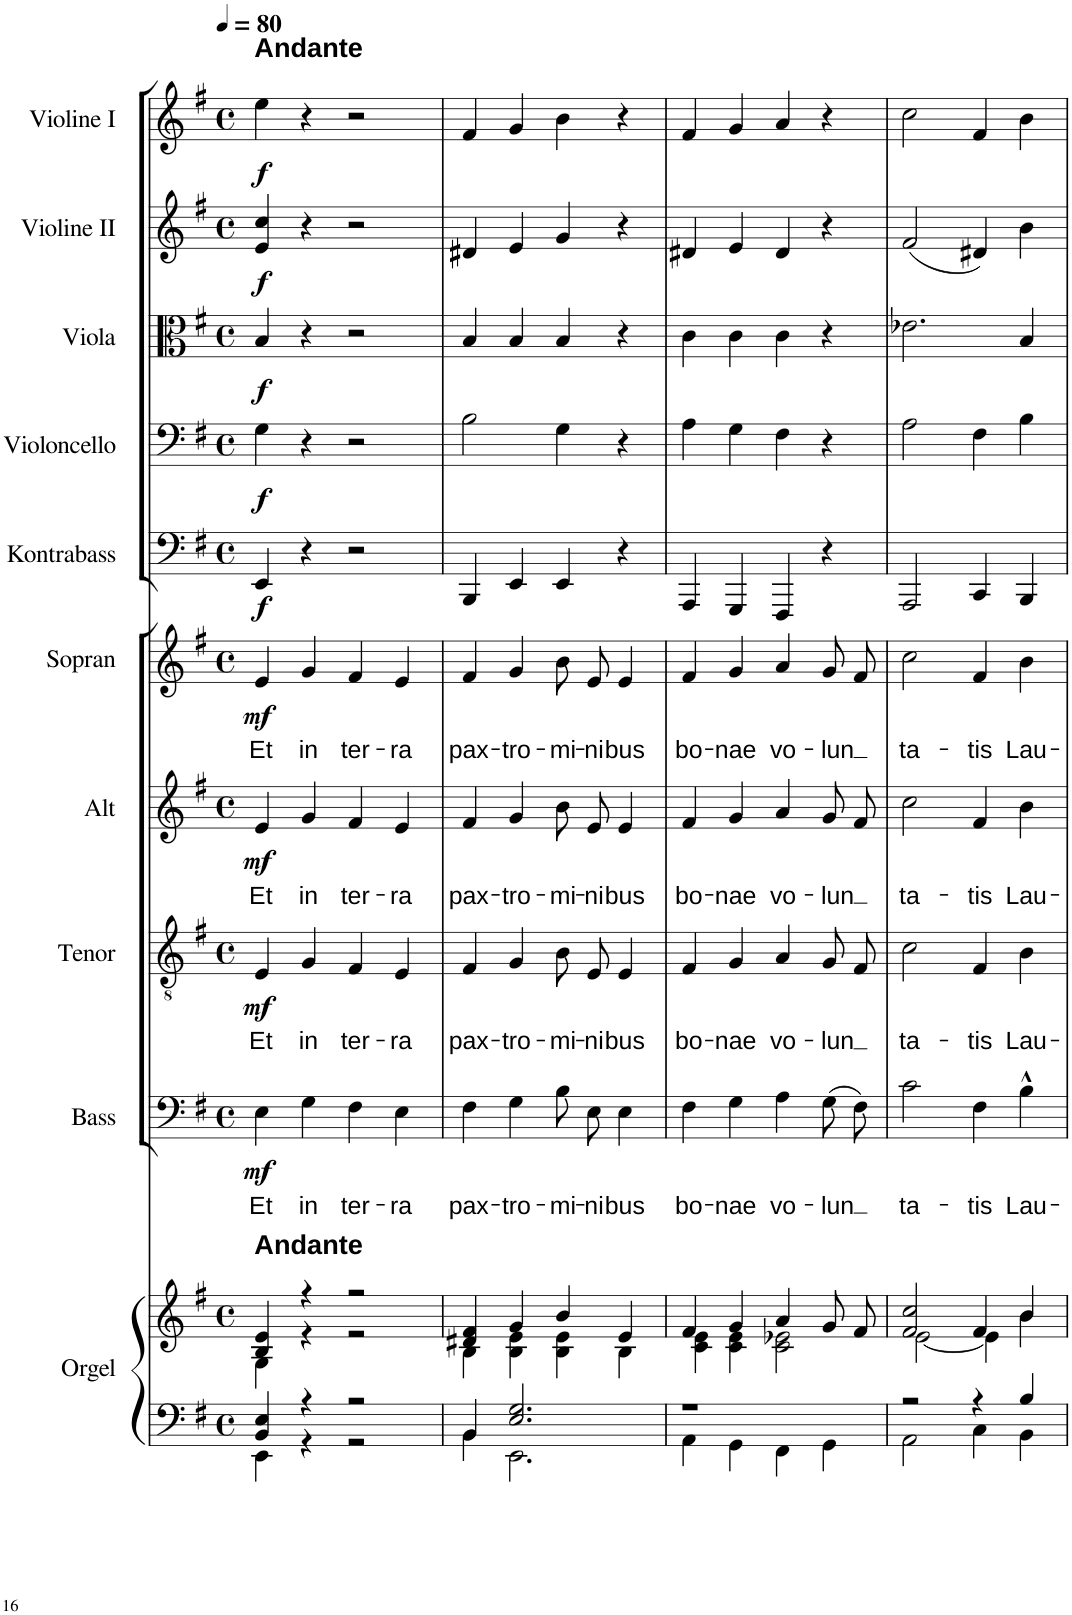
**kern	**kern	**kern	**text	**dynam	**kern	**text	**dynam	**kern	**text	**dynam	**kern	**text	**dynam	**kern	**dynam	**kern	**dynam	**kern	**dynam	**kern	**dynam	**kern	**dynam
*part10	*part10	*part9	*part9	*part9	*part8	*part8	*part8	*part7	*part7	*part7	*part6	*part6	*part6	*part5	*part5	*part4	*part4	*part3	*part3	*part2	*part2	*part1	*part1
*staff11	*staff10	*staff9	*staff9	*staff9	*staff8	*staff8	*staff8	*staff7	*staff7	*staff7	*staff6	*staff6	*staff6	*staff5	*staff5	*staff4	*staff4	*staff3	*staff3	*staff2	*staff2	*staff1	*staff1
*I"Orgel	*	*I"Bass	*	*	*I"Tenor	*	*	*I"Alt	*	*	*I"Sopran	*	*	*I"Kontrabass	*	*I"Violoncello	*	*I"Viola	*	*I"Violine II	*	*I"Violine I	*
*I'Org.	*	*I'B.	*	*	*I'T.	*	*	*I'A.	*	*	*I'S.	*	*	*I'Kb.	*	*I'Vc.	*	*I'Vla.	*	*I'Vl. II	*	*I'Vl. I	*
!!LO:PB:g=z
*clefF4	*clefG2	*clefF4	*	*	*clefGv2	*	*	*clefG2	*	*	*clefG2	*	*	*clefF4	*	*clefF4	*	*clefC3	*	*clefG2	*	*clefG2	*
*	*	*	*	*	*	*	*	*	*	*	*	*	*	*Trd7c12	*	*	*	*	*	*	*	*	*
*k[f#]	*k[f#]	*k[f#]	*	*	*k[f#]	*	*	*k[f#]	*	*	*k[f#]	*	*	*k[f#]	*	*k[f#]	*	*k[f#]	*	*k[f#]	*	*k[f#]	*
*G:	*G:	*G:	*	*	*	*	*	*G:	*	*	*G:	*	*	*	*	*G:	*	*G:	*	*G:	*	*G:	*
*M4/4	*M4/4	*M4/4	*	*	*M4/4	*	*	*M4/4	*	*	*M4/4	*	*	*M4/4	*	*M4/4	*	*M4/4	*	*M4/4	*	*M4/4	*
*met(c)	*met(c)	*met(c)	*	*	*met(c)	*	*	*met(c)	*	*	*met(c)	*	*	*met(c)	*	*met(c)	*	*met(c)	*	*met(c)	*	*met(c)	*
*MM80	*MM80	*MM80	*	*	*MM80	*	*	*MM80	*	*	*MM80	*	*	*MM80	*	*MM80	*	*MM80	*	*MM80	*	*MM80	*
=1	=1	=1	=1	=1	=1	=1	=1	=1	=1	=1	=1	=1	=1	=1	=1	=1	=1	=1	=1	=1	=1	=1	=1
*^	*^	*	*	*	*	*	*	*	*	*	*	*	*	*	*	*	*	*	*	*	*	*	*
!	!	!	!	!	!	!	!	!	!	!	!	!	!	!	!	!	!	!	!	!	!	!	!	!LO:TX:a:B:t=Andante	!
!	!	!LO:TX:a:B:t=Andante	!	!	!	!	!	!	!	!	!	!	!	!	!	!	!	!	!	!	!	!	!	!	!
!	!	!	!	!	!LO:LY:b	!LO:DY:b	!	!LO:LY:b	!LO:DY:b	!	!LO:LY:b	!LO:DY:b	!	!LO:LY:b	!LO:DY:b	!	!LO:DY:b	!	!LO:DY:b	!	!LO:DY:b	!	!LO:DY:b	!	!LO:DY:b
4BB/ 4E/	4EE\	4B/ 4e/	4G\	4E\	Et	mf	4E/	Et	mf	4e/	Et	mf	4e/	Et	mf	4EE/	f	4G\	f	4B/	f	4e/ 4cc/	f	4ee\	f
!	!	!	!	!	!LO:LY:b	!	!	!LO:LY:b	!	!	!LO:LY:b	!	!	!LO:LY:b	!	!	!	!	!	!	!	!	!	!	!
4r	4r	4r	4r	4G\	in	.	4G/	in	.	4g/	in	.	4g/	in	.	4r	.	4r	.	4r	.	4r	.	4r	.
!	!	!	!	!	!LO:LY:b	!	!	!LO:LY:b	!	!	!LO:LY:b	!	!	!LO:LY:b	!	!	!	!	!	!	!	!	!	!	!
2r	2r	2r	2r	4F#\	ter-	.	4F#/	ter-	.	4f#/	ter-	.	4f#/	ter-	.	2r	.	2r	.	2r	.	2r	.	2r	.
!	!	!	!	!	!LO:LY:b	!	!	!LO:LY:b	!	!	!LO:LY:b	!	!	!LO:LY:b	!	!	!	!	!	!	!	!	!	!	!
.	.	.	.	4E\	-ra	.	4E/	-ra	.	4e/	-ra	.	4e/	-ra	.	.	.	.	.	.	.	.	.	.	.
=2	=2	=2	=2	=2	=2	=2	=2	=2	=2	=2	=2	=2	=2	=2	=2	=2	=2	=2	=2	=2	=2	=2	=2	=2	=2
!	!	!	!	!	!LO:LY:b	!	!	!LO:LY:b	!	!	!LO:LY:b	!	!	!LO:LY:b	!	!	!	!	!	!	!	!	!	!	!
4BB/	4BB\	4d#X/ 4f#/	4B\	4F#\	pax-	.	4F#/	pax-	.	4f#/	pax-	.	4f#/	pax-	.	4BBB/	.	2B\	.	4B/	.	4d#X/	.	4f#/	.
!	!	!	!	!	!LO:LY:b	!	!	!LO:LY:b	!	!	!LO:LY:b	!	!	!LO:LY:b	!	!	!	!	!	!	!	!	!	!	!
2.E/ 2.G/	2.EE\	4g/	4B\ 4e\	4G\	-tro-	.	4G/	-tro-	.	4g/	-tro-	.	4g/	-tro-	.	4EE/	.	.	.	4B/	.	4e/	.	4g/	.
!	!	!	!	!	!LO:LY:b	!	!	!LO:LY:b	!	!	!LO:LY:b	!	!	!LO:LY:b	!	!	!	!	!	!	!	!	!	!	!
.	.	4b/	4B\ 4e\	8B\L	-mi-	.	8B/L	-mi-	.	8b/L	-mi-	.	8b/L	-mi-	.	4EE/	.	4G\	.	4B/	.	4g/	.	4b\	.
!	!	!	!	!	!LO:LY:b	!	!	!LO:LY:b	!	!	!LO:LY:b	!	!	!LO:LY:b	!	!	!	!	!	!	!	!	!	!	!
.	.	.	.	8E\J	-ni	.	8E/J	-ni	.	8e/J	-ni	.	8e/J	-ni	.	.	.	.	.	.	.	.	.	.	.
!	!	!	!	!	!LO:LY:b	!	!	!LO:LY:b	!	!	!LO:LY:b	!	!	!LO:LY:b	!	!	!	!	!	!	!	!	!	!	!
.	.	4e/	4B\	4E\	bus	.	4E/	bus	.	4e/	bus	.	4e/	bus	.	4r	.	4r	.	4r	.	4r	.	4r	.
=3	=3	=3	=3	=3	=3	=3	=3	=3	=3	=3	=3	=3	=3	=3	=3	=3	=3	=3	=3	=3	=3	=3	=3	=3	=3
!	!	!	!	!	!LO:LY:b	!	!	!LO:LY:b	!	!	!LO:LY:b	!	!	!LO:LY:b	!	!	!	!	!	!	!	!	!	!	!
1r	4AA\	4f#/	4c\ 4e\	4F#\	bo-	.	4F#/	bo-	.	4f#/	bo-	.	4f#/	bo-	.	4AAA/	.	4A\	.	4c\	.	4d#X/	.	4f#/	.
!	!	!	!	!	!LO:LY:b	!	!	!LO:LY:b	!	!	!LO:LY:b	!	!	!LO:LY:b	!	!	!	!	!	!	!	!	!	!	!
.	4GG\	4g/	4c\ 4e\	4G\	-nae	.	4G/	-nae	.	4g/	-nae	.	4g/	-nae	.	4GGG/	.	4G\	.	4c\	.	4e/	.	4g/	.
!	!	!	!	!	!LO:LY:b	!	!	!LO:LY:b	!	!	!LO:LY:b	!	!	!LO:LY:b	!	!	!	!	!	!	!	!	!	!	!
.	4FF#\	4a/	2c\ 2e-X\	4A\	vo-	.	4A/	vo-	.	4a/	vo-	.	4a/	vo-	.	4FFF#/	.	4F#\	.	4c\	.	4d#/	.	4a/	.
!	!	!	!	!	!LO:LY:b	!	!	!LO:LY:b	!	!	!LO:LY:b	!	!	!LO:LY:b	!	!	!	!	!	!	!	!	!	!	!
.	4GG\	8g/L	.	(8G\L	-lun	.	8G/L	-lun	.	8g/L	-lun	.	8g/L	-lun	.	4r	.	4r	.	4r	.	4r	.	4r	.
.	.	8f#/J	.	8F#\J)	.	.	8F#/J	.	.	8f#/J	.	.	8f#/J	.	.	.	.	.	.	.	.	.	.	.	.
=4	=4	=4	=4	=4	=4	=4	=4	=4	=4	=4	=4	=4	=4	=4	=4	=4	=4	=4	=4	=4	=4	=4	=4	=4	=4
!	!	!	!	!	!LO:LY:b	!	!	!LO:LY:b	!	!	!LO:LY:b	!	!	!LO:LY:b	!	!	!	!	!	!	!	!	!	!	!
2r	2AA\	2f#/ 2cc/	[2e\	2c\	ta-	.	2c\	ta-	.	2cc\	ta-	.	2cc\	ta-	.	2AAA/	.	2A\	.	2.e-X\	.	(2f#/	.	2cc\	.
!	!	!	!	!	!LO:LY:b	!	!	!LO:LY:b	!	!	!LO:LY:b	!	!	!LO:LY:b	!	!	!	!	!	!	!	!	!	!	!
4r	4C\	4f#/	4e\]	4F#\	-tis	.	4F#/	-tis	.	4f#/	-tis	.	4f#/	-tis	.	4CC/	.	4F#\	.	.	.	4d#X/)	.	4f#/	.
!	!	!	!	!	!LO:LY:b	!	!	!LO:LY:b	!	!	!LO:LY:b	!	!	!LO:LY:b	!	!	!	!	!	!	!	!	!	!	!
4B/	4BB\	4b/	4b\	4B^^\	Lau-	.	4B\	Lau-	.	4b\	Lau-	.	4b\	Lau-	.	4BBB/	.	4B\	.	4B/	.	4b\	.	4b\	.
*v	*v	*	*	*	*	*	*	*	*	*	*	*	*	*	*	*	*	*	*	*	*	*	*	*	*
*	*v	*v	*	*	*	*	*	*	*	*	*	*	*	*	*	*	*	*	*	*	*	*	*	*
=	=	=	=	=	=	=	=	=	=	=	=	=	=	=	=	=	=	=	=	=	=	=	=
*-	*-	*-	*-	*-	*-	*-	*-	*-	*-	*-	*-	*-	*-	*-	*-	*-	*-	*-	*-	*-	*-	*-	*-
